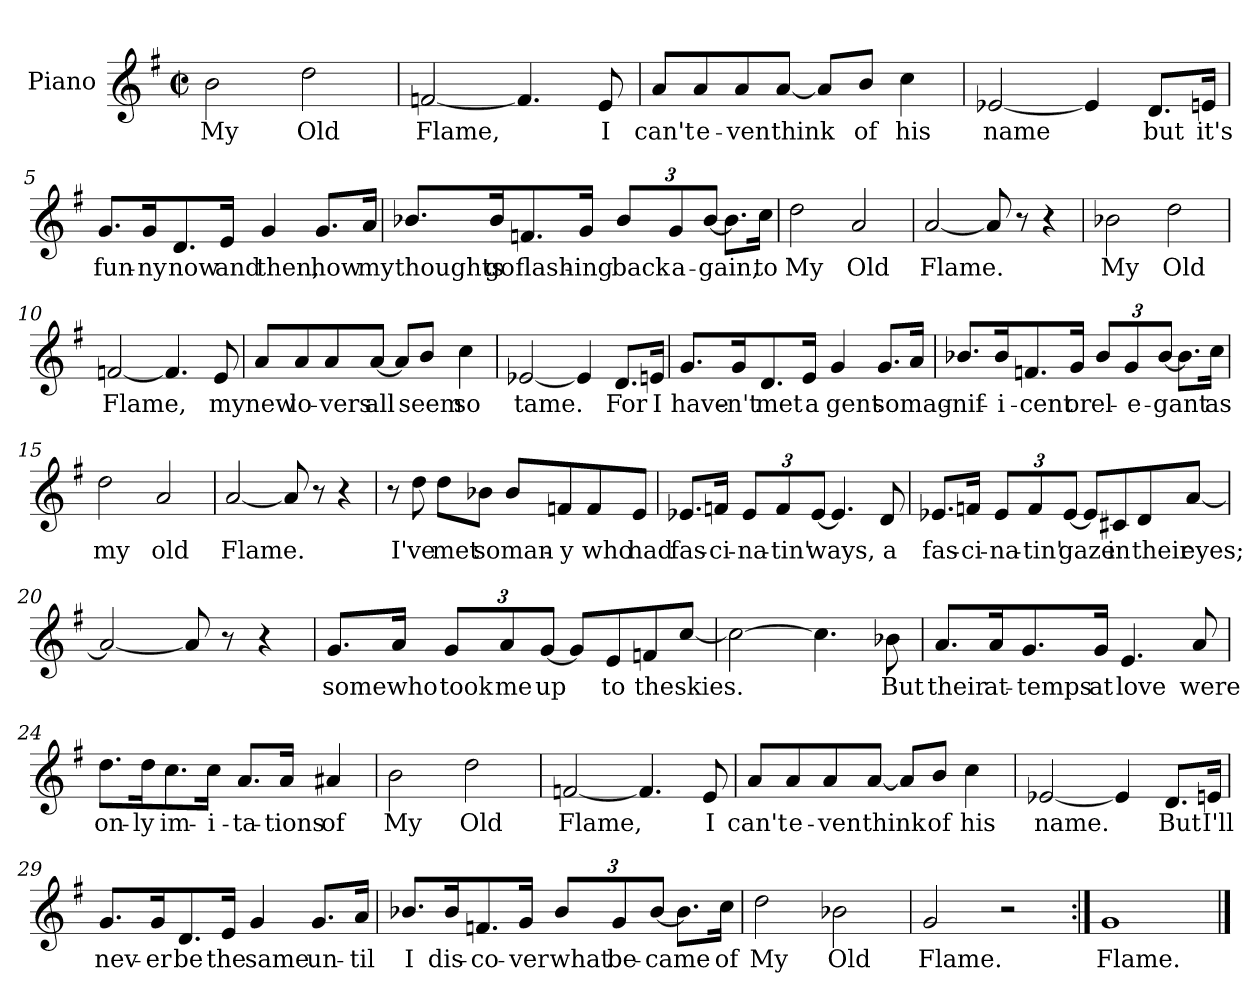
**kern	**text
*part1	*part1
*staff1	*staff1
*I"Piano	*
*I'Pno	*
*clefG2	*
*k[f#]	*
*G:	*
*M2/2	*
*met(c|)	*
=1	=1
2b\	My
2dd\	Old
=2	=2
[2fn/	Flame,
4.f/]	.
8e/	I
=3	=3
8a/L	can't
8a/	e-
8a/	-ven
[8a/J	think
8a/L]	.
8b/J	of
4cc\	his
=4	=4
[2e-X/	name
4e-/]	.
8.d/L	but
16en/J	it's
=5	=5
8.g/L	fun-
16g/	-ny
8.d/	now
16e/J	and
4g/	then,
8.g/L	how
16a/J	my
=6	=6
8.b-X/L	thoughts
16b-/	go
8.fn/	flash-
16g/J	-ing
*Xbrackettup	*
12b-/L	back
12g/	a-
[12b-/J	-gain,
8.b-\L]	.
16cc\J	to
=7	=7
2dd\	My
2a/	Old
=8	=8
[2a/	Flame.
8a/]	.
8r	.
4r	.
!!LO:LB:g=z
=9	=9
2b-X\	My
2dd\	Old
=10	=10
[2fn/	Flame,
4.f/]	.
8e/	my
=11	=11
8a/L	new
8a/	lo-
8a/	-vers
[8a/J	all
8a/L]	.
8b/J	seem
4cc\	so
=12	=12
[2e-X/	tame.
4e-/]	.
8.d/L	For
16en/J	I
!!LO:LB:g=z
=13	=13
8.g/L	have-
16g/	-n't
8.d/	met
16e/J	a
4g/	gent
8.g/L	so
16a/J	mag-
=14	=14
8.b-X/L	-nif-
16b-/	-i-
8.fn/	-cent
16g/J	or
12b-/L	el-
12g/	-e-
[12b-/J	-gant
8.b-\L]	.
16cc\J	as
=15	=15
2dd\	my
2a/	old
=16	=16
[2a/	Flame.
8a/]	.
8r	.
4r	.
!!LO:LB:g=z
=17	=17
8r	.
8dd\	I've
8dd\L	met
8b-X\J	so
8b-/L	man-
8fn/	-y
8f/	who
8e/J	had
=18	=18
8.e-X/L	fas-
16fn/J	-ci-
12e-/L	-na-
12f/	-tin'
[12e-/J	ways,
4.e-/]	.
8d/	a
=19	=19
8.e-X/L	fas-
16fn/J	-ci-
12e-/L	-na-
12f/	-tin'
[12e-/J	gaze
8e-/L]	.
8c#X/	in
8d/	their
[8a/J	eyes;
=20	=20
2a/_	.
8a/]	.
8r	.
4r	.
!!LO:LB:g=z
=21	=21
8.g/L	some
16a/J	who
12g/L	took
12a/	me
[12g/J	up
8g/L]	.
8e/	to
8fn/	the
[8cc/J	skies.
=22	=22
2cc\_	.
4.cc\]	.
8b-X\	But
=23	=23
8.a/L	their
16a/	at-
8.g/	-temps
16g/J	at
4.e/	love
8a/	were
=24	=24
8.dd\L	on-
16dd\	-ly
8.cc\	im-
16cc\J	-i-
8.a/L	-ta-
16a/J	-tions
4a#X/	of
!!LO:LB:g=z
=25	=25
2b\	My
2dd\	Old
=26	=26
[2fn/	Flame,
4.f/]	.
8e/	I
=27	=27
8a/L	can't
8a/	e-
8a/	-ven
[8a/J	think
8a/L]	.
8b/J	of
4cc\	his
=28	=28
[2e-X/	name.
4e-/]	.
8.d/L	But
16en/J	I'll
!!LO:LB:g=z
=29	=29
8.g/L	nev-
16g/	-er
8.d/	be
16e/J	the
4g/	same
8.g/L	un-
16a/J	-til
=30	=30
8.b-X/L	I
16b-/	dis-
8.fn/	-co-
16g/J	-ver
12b-/L	what
12g/	be-
[12b-/J	-came
8.b-\L]	.
16cc\J	of
=31	=31
2dd\	My
2b-X\	Old
=32	=32
2g/	Flame.
2r	.
=33:|!	=33:|!
1g	Flame.
==	==
*-	*-
